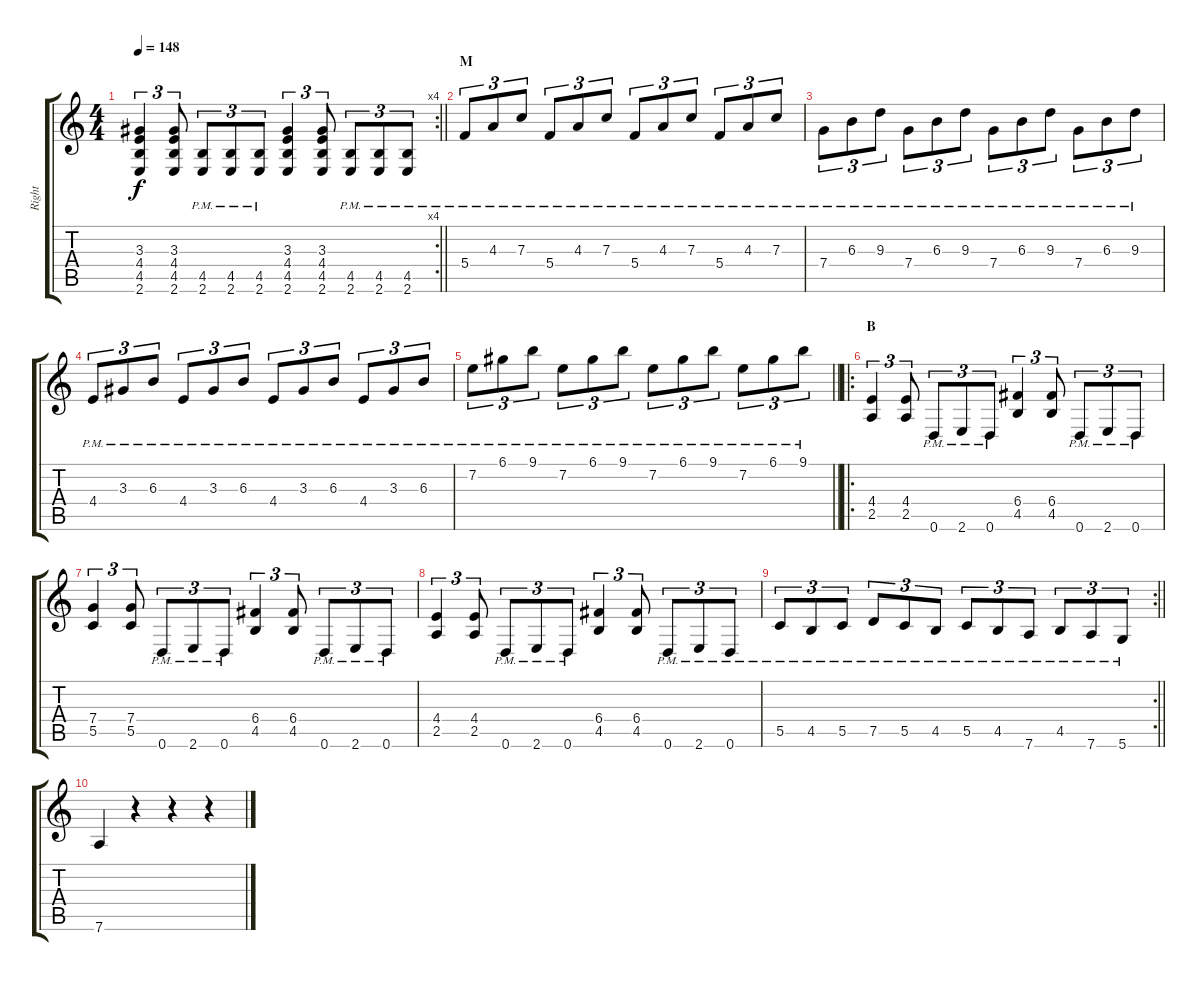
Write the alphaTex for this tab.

\track ("Right" "Right") {instrument distortionguitar}
\staff {score tabs}
\tuning (D4 A3 F3 C3 G2 D2) {hide}
\rc 4
\ts (4 4)
\tempo 148
\clef g2
\barLineRight lightlight
\ks c
(3.3 4.4 4.5 2.6).4{tu (3 2) dy f} (3.3 4.4 4.5 2.6).8{tu (3 2)} (4.5{pm} 2.6{pm}).8{tu (3 2)} (4.5{pm} 2.6{pm}).8{tu (3 2)} (4.5{pm} 2.6{pm}).8{tu (3 2)} (3.3 4.4 4.5 2.6).4{tu (3 2)} (3.3 4.4 4.5 2.6).8{tu (3 2)} (4.5{pm} 2.6{pm}).8{tu (3 2)} (4.5{pm} 2.6{pm}).8{tu (3 2)} (4.5{pm} 2.6{pm}).8{tu (3 2)} |
\section ("" "M")
5.4{pm}.8{tu (3 2)} 4.3{pm}.8{tu (3 2)} 7.3{pm}.8{tu (3 2)} 5.4{pm}.8{tu (3 2)} 4.3{pm}.8{tu (3 2)} 7.3{pm}.8{tu (3 2)} 5.4{pm}.8{tu (3 2)} 4.3{pm}.8{tu (3 2)} 7.3{pm}.8{tu (3 2)} 5.4{pm}.8{tu (3 2)} 4.3{pm}.8{tu (3 2)} 7.3{pm}.8{tu (3 2)} |
7.4{pm}.8{tu (3 2)} 6.3{pm}.8{tu (3 2)} 9.3{pm}.8{tu (3 2)} 7.4{pm}.8{tu (3 2)} 6.3{pm}.8{tu (3 2)} 9.3{pm}.8{tu (3 2)} 7.4{pm}.8{tu (3 2)} 6.3{pm}.8{tu (3 2)} 9.3{pm}.8{tu (3 2)} 7.4{pm}.8{tu (3 2)} 6.3{pm}.8{tu (3 2)} 9.3{pm}.8{tu (3 2)} |
4.4{pm}.8{tu (3 2)} 3.3{pm}.8{tu (3 2)} 6.3{pm}.8{tu (3 2)} 4.4{pm}.8{tu (3 2)} 3.3{pm}.8{tu (3 2)} 6.3{pm}.8{tu (3 2)} 4.4{pm}.8{tu (3 2)} 3.3{pm}.8{tu (3 2)} 6.3{pm}.8{tu (3 2)} 4.4{pm}.8{tu (3 2)} 3.3{pm}.8{tu (3 2)} 6.3{pm}.8{tu (3 2)} |
\barLineRight lightlight
7.2{pm}.8{tu (3 2)} 6.1{pm}.8{tu (3 2)} 9.1{pm}.8{tu (3 2)} 7.2{pm}.8{tu (3 2)} 6.1{pm}.8{tu (3 2)} 9.1{pm}.8{tu (3 2)} 7.2{pm}.8{tu (3 2)} 6.1{pm}.8{tu (3 2)} 9.1{pm}.8{tu (3 2)} 7.2{pm}.8{tu (3 2)} 6.1{pm}.8{tu (3 2)} 9.1{pm}.8{tu (3 2)} |
\ro
\section ("" "B")
(4.4 2.5).4{tu (3 2)} (4.4 2.5).8{tu (3 2)} 0.6{pm}.8{tu (3 2)} 2.6{pm}.8{tu (3 2)} 0.6{pm}.8{tu (3 2)} (6.4 4.5).4{tu (3 2)} (6.4 4.5).8{tu (3 2)} 0.6{pm}.8{tu (3 2)} 2.6{pm}.8{tu (3 2)} 0.6{pm}.8{tu (3 2)} |
(7.4 5.5).4{tu (3 2)} (7.4 5.5).8{tu (3 2)} 0.6{pm}.8{tu (3 2)} 2.6{pm}.8{tu (3 2)} 0.6{pm}.8{tu (3 2)} (6.4 4.5).4{tu (3 2)} (6.4 4.5).8{tu (3 2)} 0.6{pm}.8{tu (3 2)} 2.6{pm}.8{tu (3 2)} 0.6{pm}.8{tu (3 2)} |
(4.4 2.5).4{tu (3 2)} (4.4 2.5).8{tu (3 2)} 0.6{pm}.8{tu (3 2)} 2.6{pm}.8{tu (3 2)} 0.6{pm}.8{tu (3 2)} (6.4 4.5).4{tu (3 2)} (6.4 4.5).8{tu (3 2)} 0.6{pm}.8{tu (3 2)} 2.6{pm}.8{tu (3 2)} 0.6{pm}.8{tu (3 2)} |
\rc 2
\barLineRight lightlight
5.5{pm}.8{tu (3 2)} 4.5{pm}.8{tu (3 2)} 5.5{pm}.8{tu (3 2)} 7.5{pm}.8{tu (3 2)} 5.5{pm}.8{tu (3 2)} 4.5{pm}.8{tu (3 2)} 5.5{pm}.8{tu (3 2)} 4.5{pm}.8{tu (3 2)} 7.6{pm}.8{tu (3 2)} 4.5{pm}.8{tu (3 2)} 7.6{pm}.8{tu (3 2)} 5.6{pm}.8{tu (3 2)} |
7.6.4 r.4 r.4 r.4
